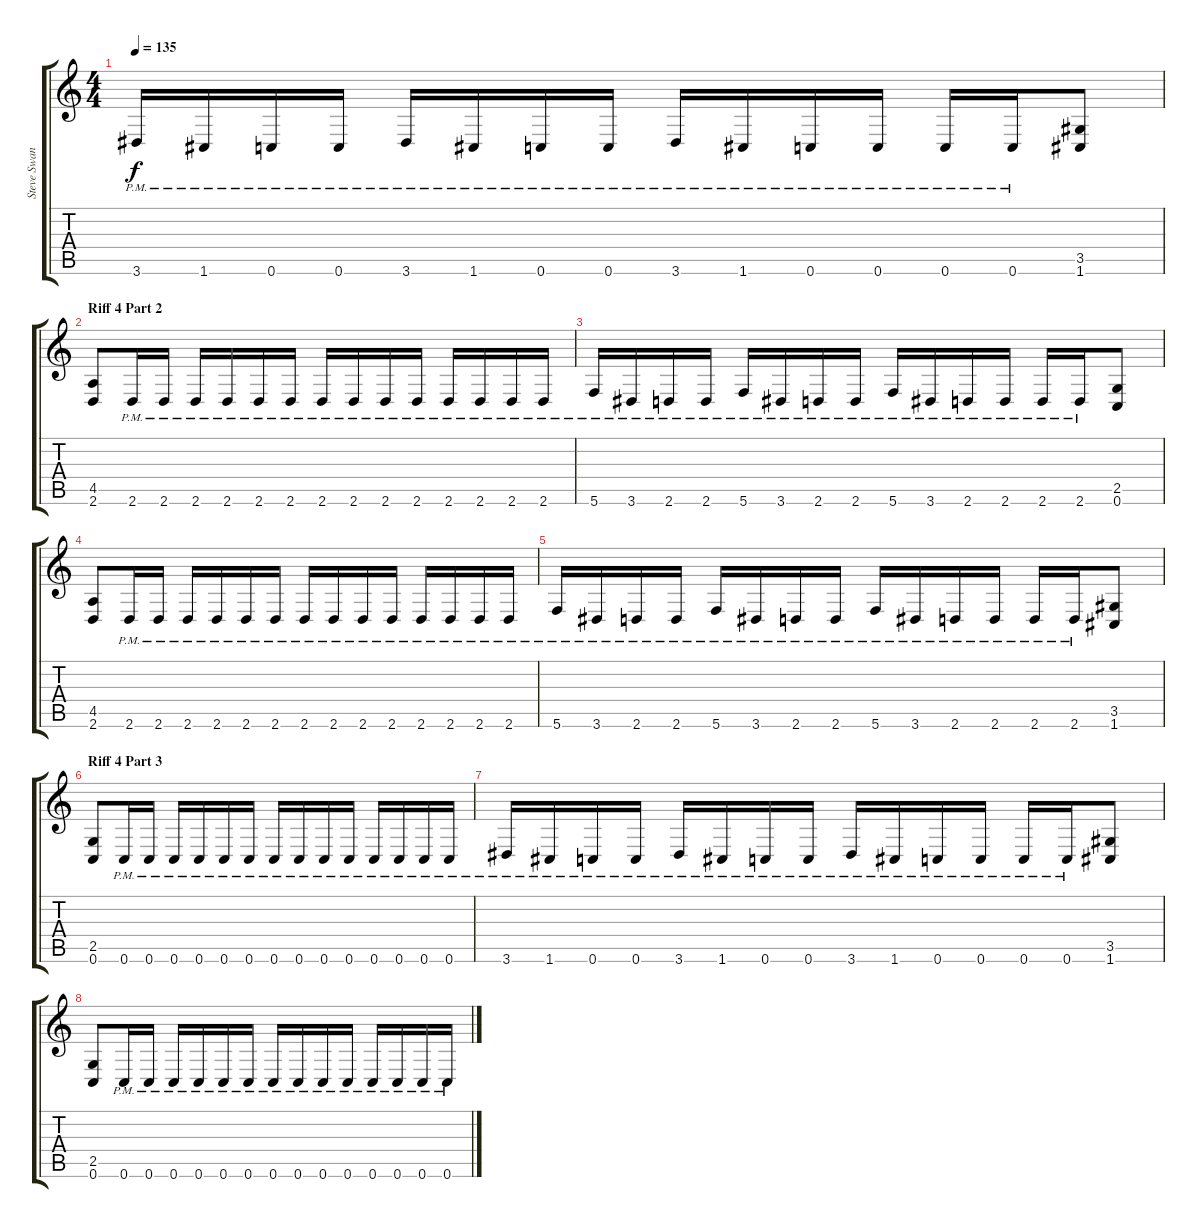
\track ("Steve Swanson (Solo)" "Steve Swan") {instrument overdrivenguitar}
\staff {score tabs}
\tuning (C4 G3 Eb3 Bb2 F2 C2) {hide}
\ts (4 4)
\tempo 135
\clef g2
\ks c
3.6{pm}.16{dy f} 1.6{pm}.16 0.6{pm}.16 0.6{pm}.16 3.6{pm}.16 1.6{pm}.16 0.6{pm}.16 0.6{pm}.16 3.6{pm}.16 1.6{pm}.16 0.6{pm}.16 0.6{pm}.16 0.6{pm}.16 0.6{pm}.16 (3.5 1.6).8 |
\section ("" "Riff 4 Part 2 ")
(4.5 2.6).8 2.6{pm}.16 2.6{pm}.16 2.6{pm}.16 2.6{pm}.16 2.6{pm}.16 2.6{pm}.16 2.6{pm}.16 2.6{pm}.16 2.6{pm}.16 2.6{pm}.16 2.6{pm}.16 2.6{pm}.16 2.6{pm}.16 2.6{pm}.16 |
5.6{pm}.16 3.6{pm}.16 2.6{pm}.16 2.6{pm}.16 5.6{pm}.16 3.6{pm}.16 2.6{pm}.16 2.6{pm}.16 5.6{pm}.16 3.6{pm}.16 2.6{pm}.16 2.6{pm}.16 2.6{pm}.16 2.6{pm}.16 (2.5 0.6).8 |
(4.5 2.6).8 2.6{pm}.16 2.6{pm}.16 2.6{pm}.16 2.6{pm}.16 2.6{pm}.16 2.6{pm}.16 2.6{pm}.16 2.6{pm}.16 2.6{pm}.16 2.6{pm}.16 2.6{pm}.16 2.6{pm}.16 2.6{pm}.16 2.6{pm}.16 |
5.6{pm}.16 3.6{pm}.16 2.6{pm}.16 2.6{pm}.16 5.6{pm}.16 3.6{pm}.16 2.6{pm}.16 2.6{pm}.16 5.6{pm}.16 3.6{pm}.16 2.6{pm}.16 2.6{pm}.16 2.6{pm}.16 2.6{pm}.16 (3.5 1.6).8 |
\section ("" "Riff 4 Part 3")
(2.5 0.6).8 0.6{pm}.16 0.6{pm}.16 0.6{pm}.16 0.6{pm}.16 0.6{pm}.16 0.6{pm}.16 0.6{pm}.16 0.6{pm}.16 0.6{pm}.16 0.6{pm}.16 0.6{pm}.16 0.6{pm}.16 0.6{pm}.16 0.6{pm}.16 |
3.6{pm}.16 1.6{pm}.16 0.6{pm}.16 0.6{pm}.16 3.6{pm}.16 1.6{pm}.16 0.6{pm}.16 0.6{pm}.16 3.6{pm}.16 1.6{pm}.16 0.6{pm}.16 0.6{pm}.16 0.6{pm}.16 0.6{pm}.16 (3.5 1.6).8 |
(2.5 0.6).8 0.6{pm}.16 0.6{pm}.16 0.6{pm}.16 0.6{pm}.16 0.6{pm}.16 0.6{pm}.16 0.6{pm}.16 0.6{pm}.16 0.6{pm}.16 0.6{pm}.16 0.6{pm}.16 0.6{pm}.16 0.6{pm}.16 0.6{pm}.16
